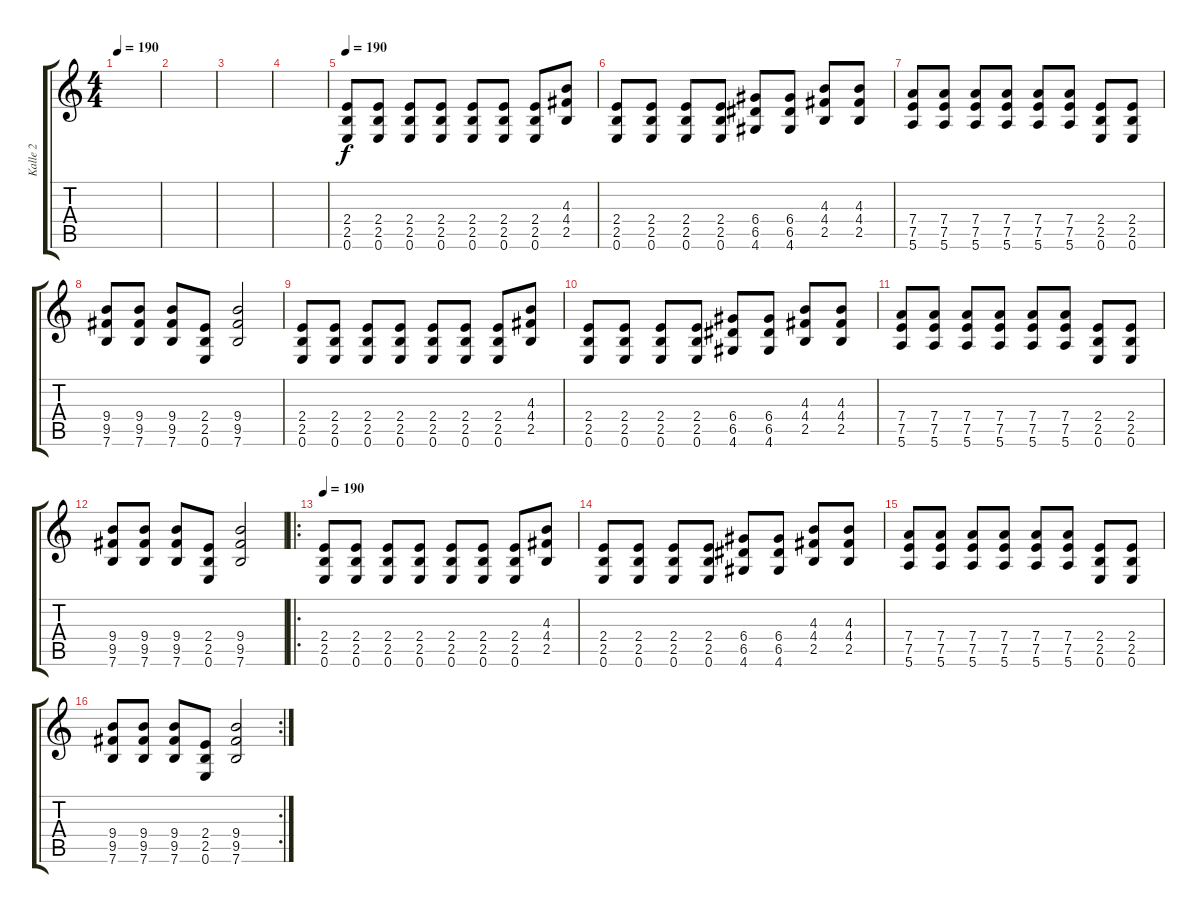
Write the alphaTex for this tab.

\track ("Kalle 2" "Kalle 2") {instrument distortionguitar}
\staff {score tabs}
\tuning (E4 B3 G3 D3 A2 E2) {hide}
\ts (4 4)
\tempo 190
\clef g2
\ks c
|
|
|
|
\tempo 190
(2.4 2.5 0.6).8 (2.4 2.5 0.6).8 (2.4 2.5 0.6).8 (2.4 2.5 0.6).8 (2.4 2.5 0.6).8 (2.4 2.5 0.6).8 (2.4 2.5 0.6).8 (4.3 4.4 2.5).8 |
(2.4 2.5 0.6).8 (2.4 2.5 0.6).8 (2.4 2.5 0.6).8 (2.4 2.5 0.6).8 (6.4 6.5 4.6).8 (6.4 6.5 4.6).8 (4.3 4.4 2.5).8 (4.3 4.4 2.5).8 |
(7.4 7.5 5.6).8 (7.4 7.5 5.6).8 (7.4 7.5 5.6).8 (7.4 7.5 5.6).8 (7.4 7.5 5.6).8 (7.4 7.5 5.6).8 (2.4 2.5 0.6).8 (2.4 2.5 0.6).8 |
(9.4 9.5 7.6).8 (9.4 9.5 7.6).8 (9.4 9.5 7.6).8 (2.4 2.5 0.6).8 (9.4 9.5 7.6).2 |
(2.4 2.5 0.6).8 (2.4 2.5 0.6).8 (2.4 2.5 0.6).8 (2.4 2.5 0.6).8 (2.4 2.5 0.6).8 (2.4 2.5 0.6).8 (2.4 2.5 0.6).8 (4.3 4.4 2.5).8 |
(2.4 2.5 0.6).8 (2.4 2.5 0.6).8 (2.4 2.5 0.6).8 (2.4 2.5 0.6).8 (6.4 6.5 4.6).8 (6.4 6.5 4.6).8 (4.3 4.4 2.5).8 (4.3 4.4 2.5).8 |
(7.4 7.5 5.6).8 (7.4 7.5 5.6).8 (7.4 7.5 5.6).8 (7.4 7.5 5.6).8 (7.4 7.5 5.6).8 (7.4 7.5 5.6).8 (2.4 2.5 0.6).8 (2.4 2.5 0.6).8 |
(9.4 9.5 7.6).8 (9.4 9.5 7.6).8 (9.4 9.5 7.6).8 (2.4 2.5 0.6).8 (9.4 9.5 7.6).2 |
\ro
\tempo 190
(2.4 2.5 0.6).8 (2.4 2.5 0.6).8 (2.4 2.5 0.6).8 (2.4 2.5 0.6).8 (2.4 2.5 0.6).8 (2.4 2.5 0.6).8 (2.4 2.5 0.6).8 (4.3 4.4 2.5).8 |
(2.4 2.5 0.6).8 (2.4 2.5 0.6).8 (2.4 2.5 0.6).8 (2.4 2.5 0.6).8 (6.4 6.5 4.6).8 (6.4 6.5 4.6).8 (4.3 4.4 2.5).8 (4.3 4.4 2.5).8 |
(7.4 7.5 5.6).8 (7.4 7.5 5.6).8 (7.4 7.5 5.6).8 (7.4 7.5 5.6).8 (7.4 7.5 5.6).8 (7.4 7.5 5.6).8 (2.4 2.5 0.6).8 (2.4 2.5 0.6).8 |
\rc 2
(9.4 9.5 7.6).8 (9.4 9.5 7.6).8 (9.4 9.5 7.6).8 (2.4 2.5 0.6).8 (9.4 9.5 7.6).2
